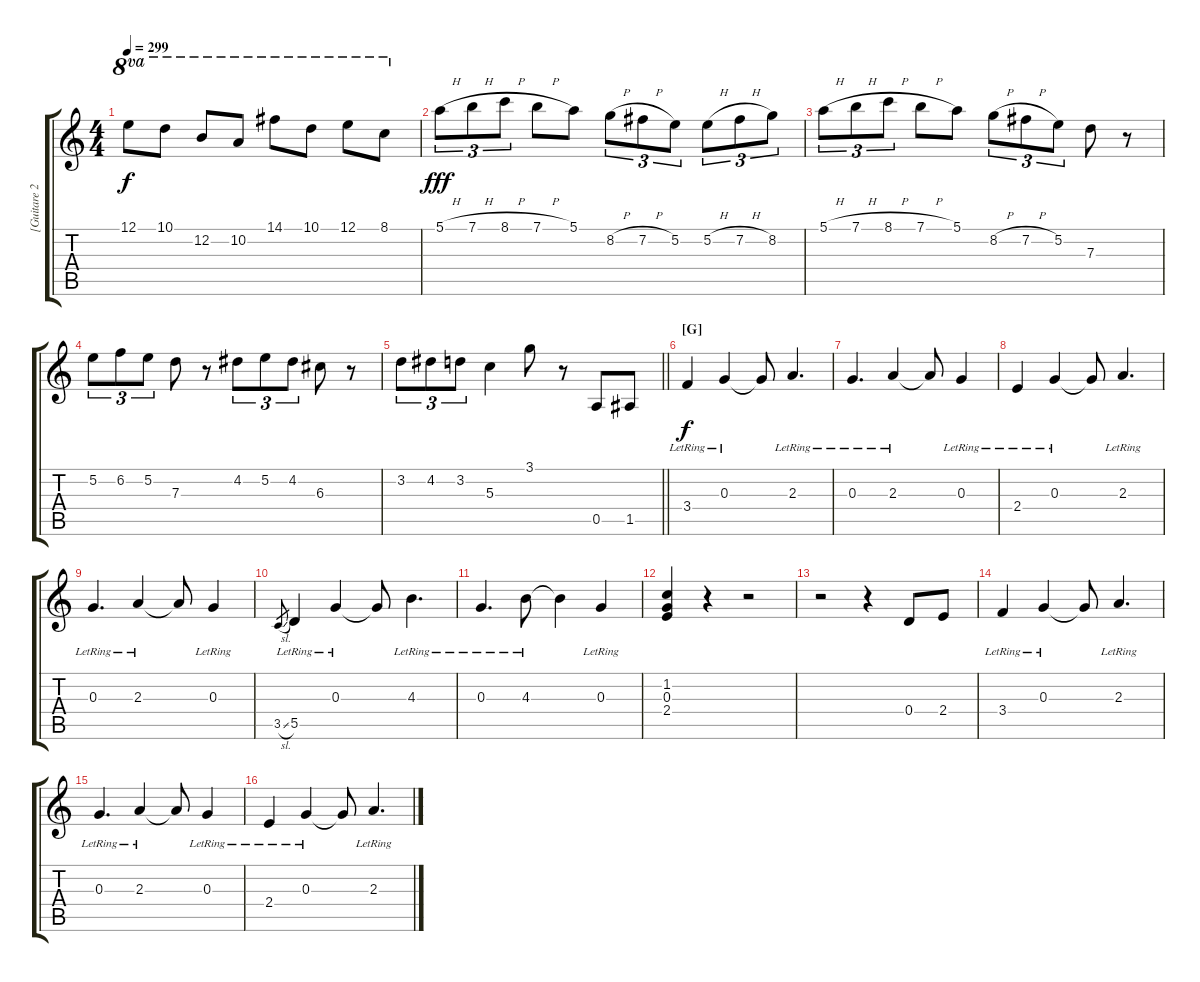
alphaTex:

\track ("[Guitare 2]" "[Guitare 2") {instrument acousticguitarsteel}
\staff {score tabs}
\tuning (E4 B3 G3 D3 A2 E2) {hide}
\ts (4 4)
\tempo 299
\clef g2
\ks c
12.1.8{ot 8va dy f} 10.1.8{ot 8va} 12.2.8{ot 8va} 10.2.8{ot 8va} 14.1.8{ot 8va} 10.1.8{ot 8va} 12.1.8{ot 8va} 8.1.8{ot 8va} |
5.1{h}.8{tu (3 2) dy fff volume 13 balance 14 instrument acousticguitarsteel} 7.1{h}.8{tu (3 2)} 8.1{h}.8{tu (3 2)} 7.1{h}.8 5.1.8 8.2{h}.8{tu (3 2)} 7.2{h}.8{tu (3 2)} 5.2.8{tu (3 2)} 5.2{h}.8{tu (3 2)} 7.2{h}.8{tu (3 2)} 8.2.8{tu (3 2)} |
5.1{h}.8{tu (3 2)} 7.1{h}.8{tu (3 2)} 8.1{h}.8{tu (3 2)} 7.1{h}.8 5.1.8 8.2{h}.8{tu (3 2)} 7.2{h}.8{tu (3 2)} 5.2.8{tu (3 2)} 7.3.8 r.8 |
5.2.8{tu (3 2)} 6.2.8{tu (3 2)} 5.2.8{tu (3 2)} 7.3.8 r.8 4.2.8{tu (3 2)} 5.2.8{tu (3 2)} 4.2.8{tu (3 2)} 6.3.8 r.8 |
\barLineRight lightlight
3.2.8{tu (3 2)} 4.2.8{tu (3 2)} 3.2.8{tu (3 2)} 5.3.4 3.1.8 r.8 0.5.8 1.5.8 |
\section ("" "[G]")
3.4{lr}.4{dy f} 0.3{lr}.4 0.3{t}.8 2.3{lr}.4{d} |
0.3{lr}.4{d} 2.3{lr}.4 2.3{t}.8 0.3{lr}.4 |
2.4{lr}.4 0.3{lr}.4 0.3{t}.8 2.3{lr}.4{d} |
0.3{lr}.4{d} 2.3{lr}.4 2.3{t}.8 0.3{lr}.4 |
3.5{sl}.8{gr} 5.5{lr}.4 0.3{lr}.4 0.3{t}.8 4.3{lr}.4{d} |
0.3{lr}.4{d} 4.3{lr}.8 4.3{t}.4 0.3{lr}.4 |
(1.2 0.3 2.4).4 r.4 r.2 |
r.2 r.4 0.4.8 2.4.8 |
3.4{lr}.4 0.3{lr}.4 0.3{t}.8 2.3{lr}.4{d} |
0.3{lr}.4{d} 2.3{lr}.4 2.3{t}.8 0.3{lr}.4 |
2.4{lr}.4 0.3{lr}.4 0.3{t}.8 2.3{lr}.4{d}
